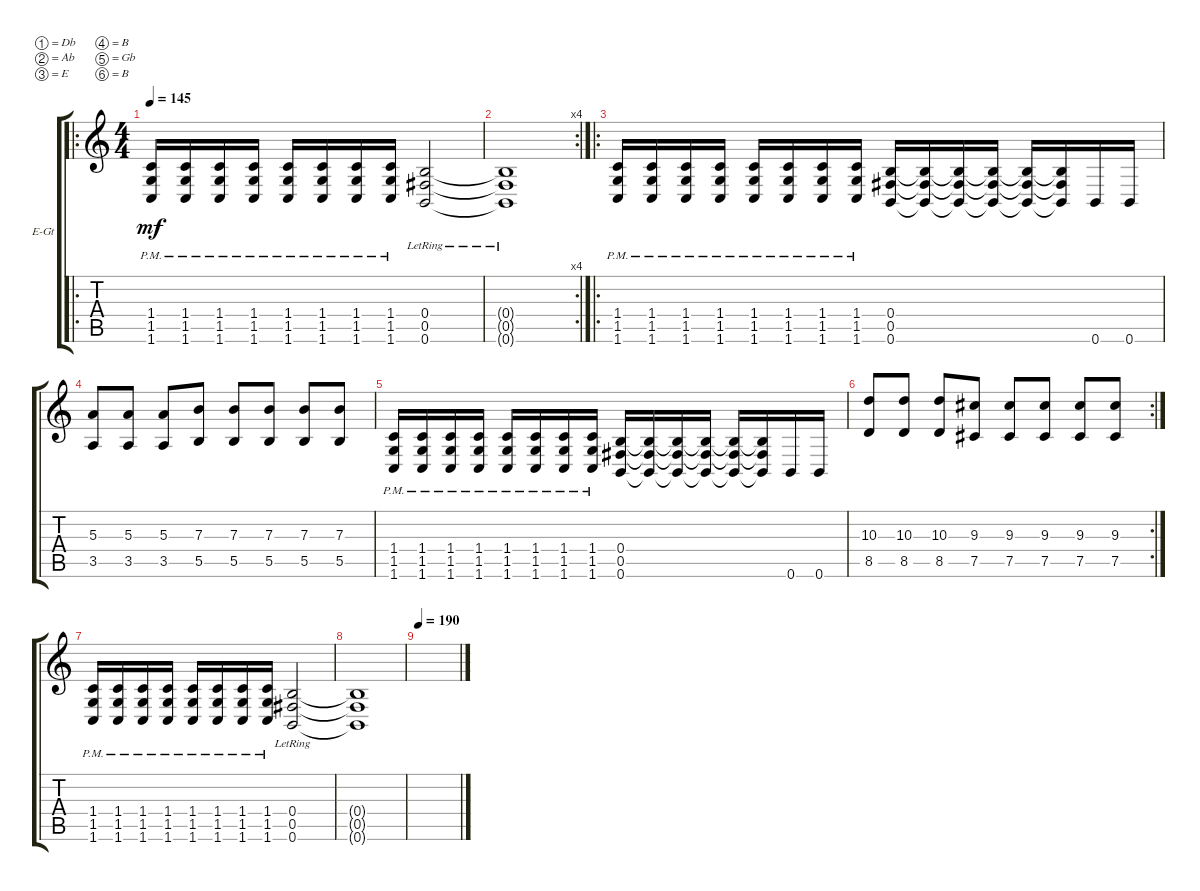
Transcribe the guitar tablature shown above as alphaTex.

\bracketExtendMode groupsimilarinstruments
\firstSystemTrackNameOrientation horizontal
\otherSystemsTrackNameOrientation horizontal
\track ("Lead" "E-Gt") {instrument distortionguitar}
\staff {score tabs}
\tuning (Db4 Ab3 E3 B2 Gb2 B1)
\ro
\ts (4 4)
\tempo 145
\clef g2
\ks c
(1.6{pm} 1.5{pm} 1.4{pm}).16{dy mf instrument distortionguitar} (1.6{pm} 1.4{pm} 1.5{pm}).16 (1.6{pm} 1.5{pm} 1.4{pm}).16 (1.6{pm} 1.4{pm} 1.5{pm}).16 (1.6{pm} 1.5{pm} 1.4{pm}).16 (1.6{pm} 1.4{pm} 1.5{pm}).16 (1.6{pm} 1.5{pm} 1.4{pm}).16 (1.6{pm} 1.4{pm} 1.5{pm}).16 (0.6{lr} 0.5{lr} 0.4{lr}).2 |
\rc 4
(0.6{lr t} 0.5{lr t} 0.4{lr t}).1 |
\ro
(1.6{pm} 1.5{pm} 1.4{pm}).16 (1.6{pm} 1.4{pm} 1.5{pm}).16 (1.6{pm} 1.5{pm} 1.4{pm}).16 (1.6{pm} 1.4{pm} 1.5{pm}).16 (1.6{pm} 1.5{pm} 1.4{pm}).16 (1.6{pm} 1.4{pm} 1.5{pm}).16 (1.6{pm} 1.5{pm} 1.4{pm}).16 (1.6{pm} 1.4{pm} 1.5{pm}).16 (0.6 0.5 0.4).16 (0.6{t} 0.5{t} 0.4{t}).16 (0.6{t} 0.5{t} 0.4{t}).16 (0.6{t} 0.5{t} 0.4{t}).16 (0.6{t} 0.5{t} 0.4{t}).16 (0.6{t} 0.5{t} 0.4{t}).16 0.6.16 0.6.16 |
(3.5 5.3).8 (3.5 5.3).8 (3.5 5.3).8 (5.5 7.3).8 (5.5 7.3).8 (5.5 7.3).8 (5.5 7.3).8 (5.5 7.3).8 |
(1.6{pm} 1.5{pm} 1.4{pm}).16 (1.6{pm} 1.4{pm} 1.5{pm}).16 (1.6{pm} 1.5{pm} 1.4{pm}).16 (1.6{pm} 1.4{pm} 1.5{pm}).16 (1.6{pm} 1.5{pm} 1.4{pm}).16 (1.6{pm} 1.4{pm} 1.5{pm}).16 (1.6{pm} 1.5{pm} 1.4{pm}).16 (1.6{pm} 1.4{pm} 1.5{pm}).16 (0.6 0.5 0.4).16 (0.6{t} 0.5{t} 0.4{t}).16 (0.6{t} 0.5{t} 0.4{t}).16 (0.6{t} 0.5{t} 0.4{t}).16 (0.6{t} 0.5{t} 0.4{t}).16 (0.6{t} 0.5{t} 0.4{t}).16 0.6.16 0.6.16 |
\rc 2
(8.5 10.3).8 (8.5 10.3).8 (8.5 10.3).8 (7.5 9.3).8 (7.5 9.3).8 (7.5 9.3).8 (7.5 9.3).8 (7.5 9.3).8 |
(1.6{pm} 1.5{pm} 1.4{pm}).16 (1.6{pm} 1.4{pm} 1.5{pm}).16 (1.6{pm} 1.5{pm} 1.4{pm}).16 (1.6{pm} 1.4{pm} 1.5{pm}).16 (1.6{pm} 1.5{pm} 1.4{pm}).16 (1.6{pm} 1.4{pm} 1.5{pm}).16 (1.6{pm} 1.5{pm} 1.4{pm}).16 (1.6{pm} 1.4{pm} 1.5{pm}).16 (0.6{lr} 0.5{lr} 0.4{lr}).2 |
(0.6{t} 0.5{t} 0.4{t}).1 |
\tempo 190
